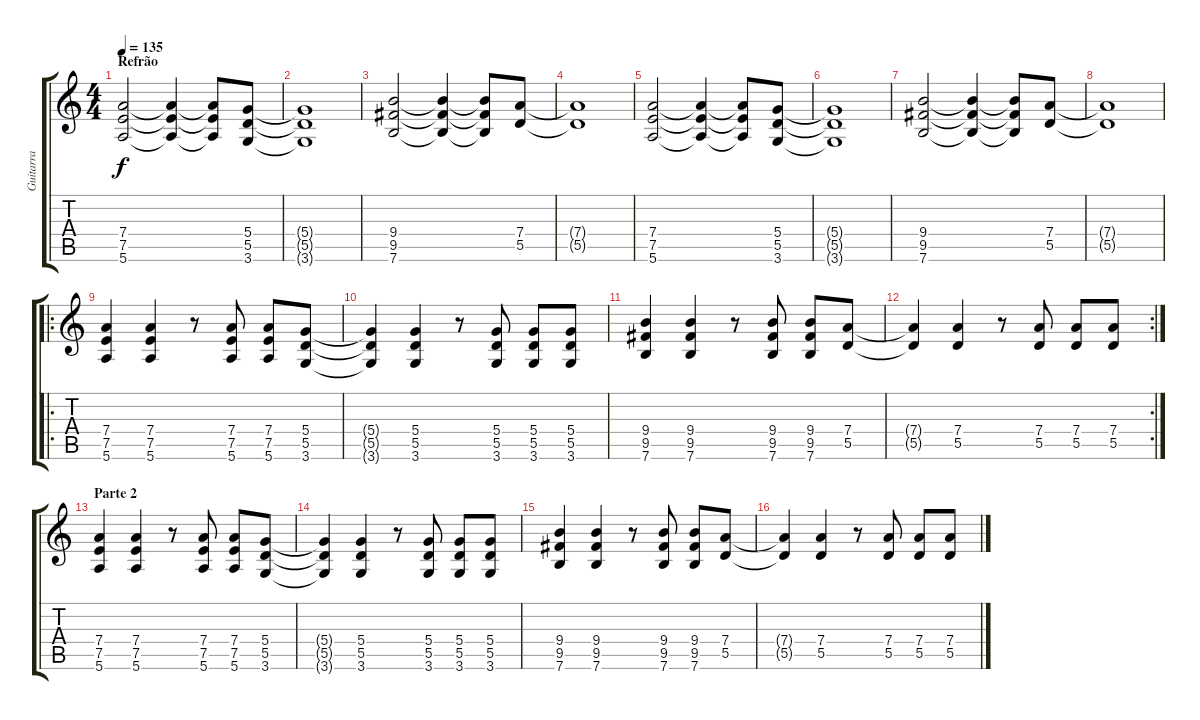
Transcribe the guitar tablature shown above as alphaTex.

\track (" Guitarra 1" " Guitarra ") {instrument overdrivenguitar}
\staff {score tabs}
\tuning (E4 B3 G3 D3 A2 E2) {hide}
\ts (4 4)
\section ("" "Refrão")
\tempo 135
\clef g2
\ks c
(7.4 7.5 5.6).2{dy f} (7.4{t} 7.5{t} 5.6{t}).4 (7.4{t} 7.5{t} 5.6{t}).8 (5.4 5.5 3.6).8 |
(5.4{t} 5.5{t} 3.6{t}).1 |
(9.4 9.5 7.6).2 (9.4{t} 9.5{t} 7.6{t}).4 (9.4{t} 9.5{t} 7.6{t}).8 (7.4 5.5).8 |
(7.4{t} 5.5{t}).1 |
(7.4 7.5 5.6).2 (7.4{t} 7.5{t} 5.6{t}).4 (7.4{t} 7.5{t} 5.6{t}).8 (5.4 5.5 3.6).8 |
(5.4{t} 5.5{t} 3.6{t}).1 |
(9.4 9.5 7.6).2 (9.4{t} 9.5{t} 7.6{t}).4 (9.4{t} 9.5{t} 7.6{t}).8 (7.4 5.5).8 |
(7.4{t} 5.5{t}).1 |
\ro
(7.4 7.5 5.6).4 (7.4 7.5 5.6).4 r.8 (7.4 7.5 5.6).8 (7.4 7.5 5.6).8 (5.4 5.5 3.6).8 |
(5.4{t} 5.5{t} 3.6{t}).4 (5.4 5.5 3.6).4 r.8 (5.4 5.5 3.6).8 (5.4 5.5 3.6).8 (5.4 5.5 3.6).8 |
(9.4 9.5 7.6).4 (9.4 9.5 7.6).4 r.8 (9.4 9.5 7.6).8 (9.4 9.5 7.6).8 (7.4 5.5).8 |
\rc 2
(7.4{t} 5.5{t}).4 (7.4 5.5).4 r.8 (7.4 5.5).8 (7.4 5.5).8 (7.4 5.5).8 |
\section ("" "Parte 2")
(7.4 7.5 5.6).4 (7.4 7.5 5.6).4 r.8 (7.4 7.5 5.6).8 (7.4 7.5 5.6).8 (5.4 5.5 3.6).8 |
(5.4{t} 5.5{t} 3.6{t}).4 (5.4 5.5 3.6).4 r.8 (5.4 5.5 3.6).8 (5.4 5.5 3.6).8 (5.4 5.5 3.6).8 |
(9.4 9.5 7.6).4 (9.4 9.5 7.6).4 r.8 (9.4 9.5 7.6).8 (9.4 9.5 7.6).8 (7.4 5.5).8 |
(7.4{t} 5.5{t}).4 (7.4 5.5).4 r.8 (7.4 5.5).8 (7.4 5.5).8 (7.4 5.5).8
